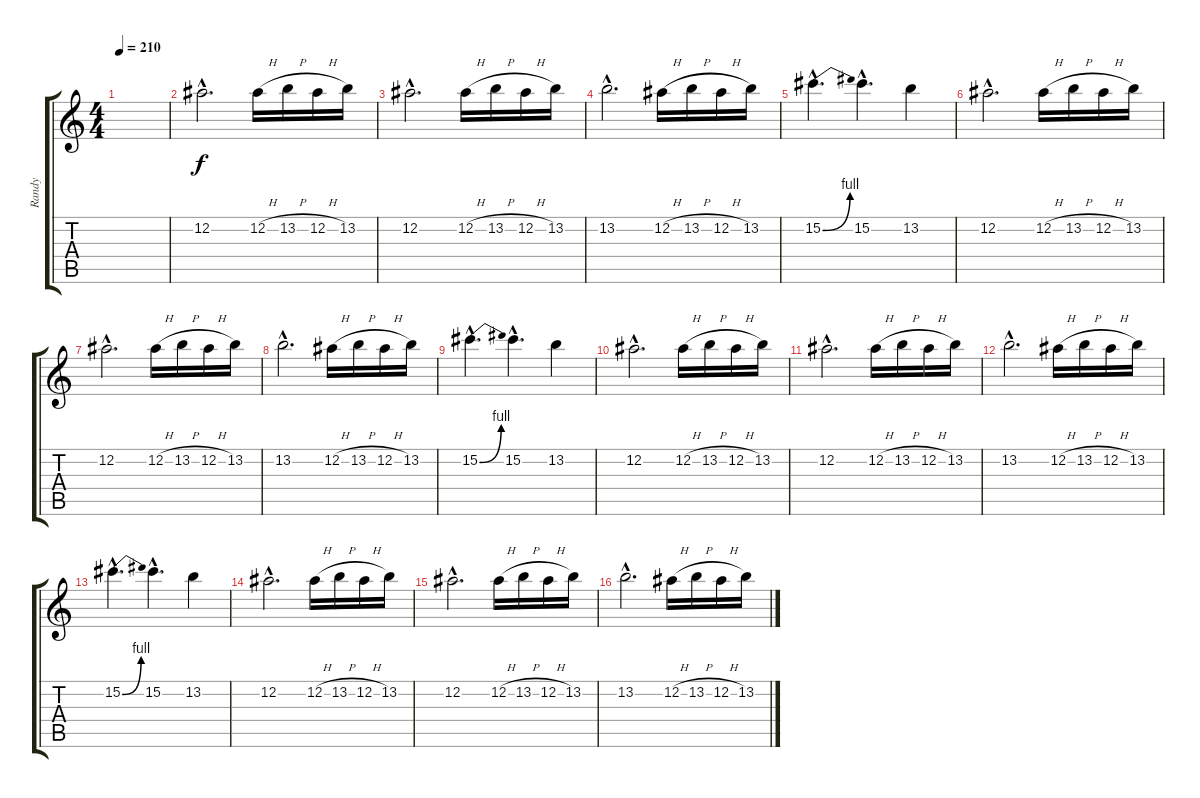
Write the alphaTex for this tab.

\track ("Randy" "Randy") {instrument distortionguitar}
\staff {score tabs}
\tuning (Eb4 Bb3 Gb3 Db3 Ab2 Eb2) {hide}
\ts (4 4)
\tempo 210
\clef g2
\ks c
|
12.2{hac}.2{d} 12.2{h}.16 13.2{h}.16 12.2{h}.16 13.2.16 |
12.2{hac}.2{d} 12.2{h}.16 13.2{h}.16 12.2{h}.16 13.2.16 |
13.2{hac}.2{d} 12.2{h}.16 13.2{h}.16 12.2{h}.16 13.2.16 |
15.2{be (bend 0 0 60 4) hac}.4{d} 15.2{hac}.4{d} 13.2.4 |
12.2{hac}.2{d} 12.2{h}.16 13.2{h}.16 12.2{h}.16 13.2.16 |
12.2{hac}.2{d} 12.2{h}.16 13.2{h}.16 12.2{h}.16 13.2.16 |
13.2{hac}.2{d} 12.2{h}.16 13.2{h}.16 12.2{h}.16 13.2.16 |
15.2{be (bend 0 0 60 4) hac}.4{d} 15.2{hac}.4{d} 13.2.4 |
12.2{hac}.2{d} 12.2{h}.16 13.2{h}.16 12.2{h}.16 13.2.16 |
12.2{hac}.2{d} 12.2{h}.16 13.2{h}.16 12.2{h}.16 13.2.16 |
13.2{hac}.2{d} 12.2{h}.16 13.2{h}.16 12.2{h}.16 13.2.16 |
15.2{be (bend 0 0 60 4) hac}.4{d} 15.2{hac}.4{d} 13.2.4 |
12.2{hac}.2{d} 12.2{h}.16 13.2{h}.16 12.2{h}.16 13.2.16 |
12.2{hac}.2{d} 12.2{h}.16 13.2{h}.16 12.2{h}.16 13.2.16 |
13.2{hac}.2{d} 12.2{h}.16 13.2{h}.16 12.2{h}.16 13.2.16
